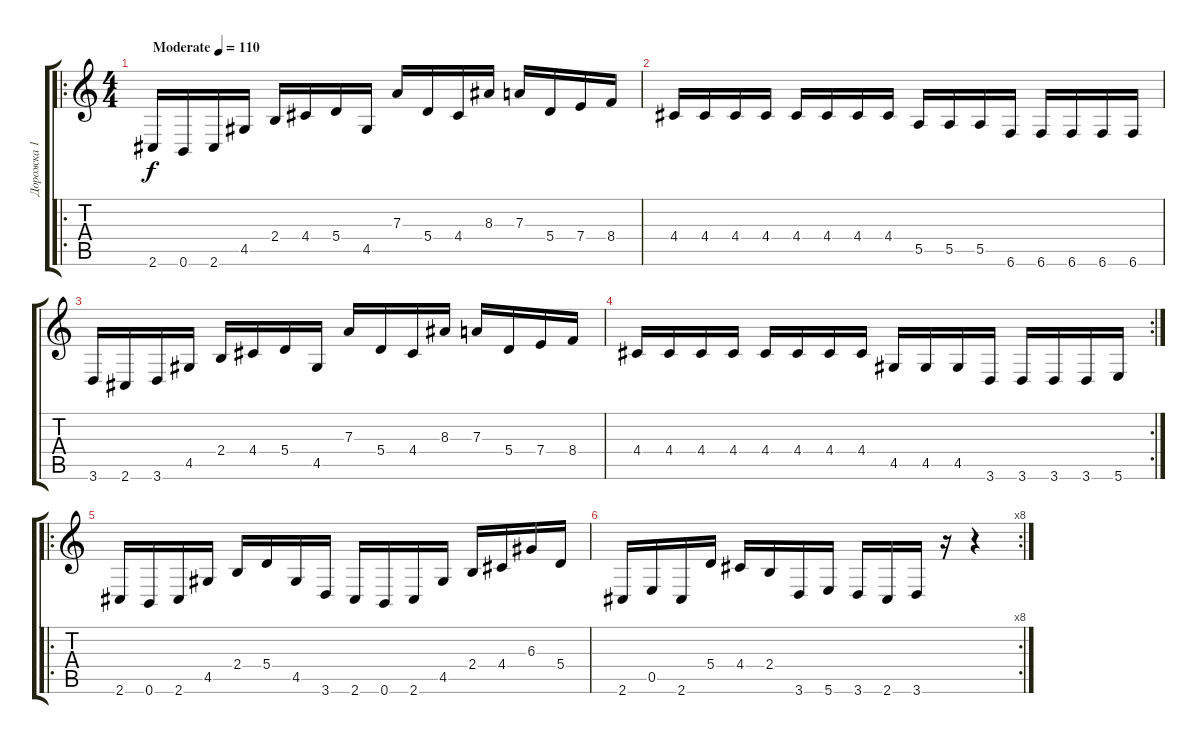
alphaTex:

\track ("Дорожка 1" "Дорожка 1") {instrument distortionguitar}
\staff {score tabs}
\tuning (B3 Gb3 D3 A2 E2 B1) {hide}
\ro
\ts (4 4)
\tempo (110 "Moderate")
\clef g2
\ks c
2.6.16{dy f instrument distortionguitar} 0.6.16 2.6.16 4.5.16 2.4.16 4.4.16 5.4.16 4.5.16 7.3.16 5.4.16 4.4.16 8.3.16 7.3.16 5.4.16 7.4.16 8.4.16 |
4.4.16 4.4.16 4.4.16 4.4.16 4.4.16 4.4.16 4.4.16 4.4.16 5.5.16 5.5.16 5.5.16 6.6.16 6.6.16 6.6.16 6.6.16 6.6.16 |
3.6.16 2.6.16 3.6.16 4.5.16 2.4.16 4.4.16 5.4.16 4.5.16 7.3.16 5.4.16 4.4.16 8.3.16 7.3.16 5.4.16 7.4.16 8.4.16 |
\rc 2
4.4.16 4.4.16 4.4.16 4.4.16 4.4.16 4.4.16 4.4.16 4.4.16 4.5.16 4.5.16 4.5.16 3.6.16 3.6.16 3.6.16 3.6.16 5.6.16 |
\ro
2.6.16 0.6.16 2.6.16 4.5.16 2.4.16 5.4.16 4.5.16 3.6.16 2.6.16 0.6.16 2.6.16 4.5.16 2.4.16 4.4.16 6.3.16 5.4.16 |
\rc 8
2.6.16 0.5.16 2.6.16 5.4.16 4.4.16 2.4.16 3.6.16 5.6.16 3.6.16 2.6.16 3.6.16 r.16 r.4
